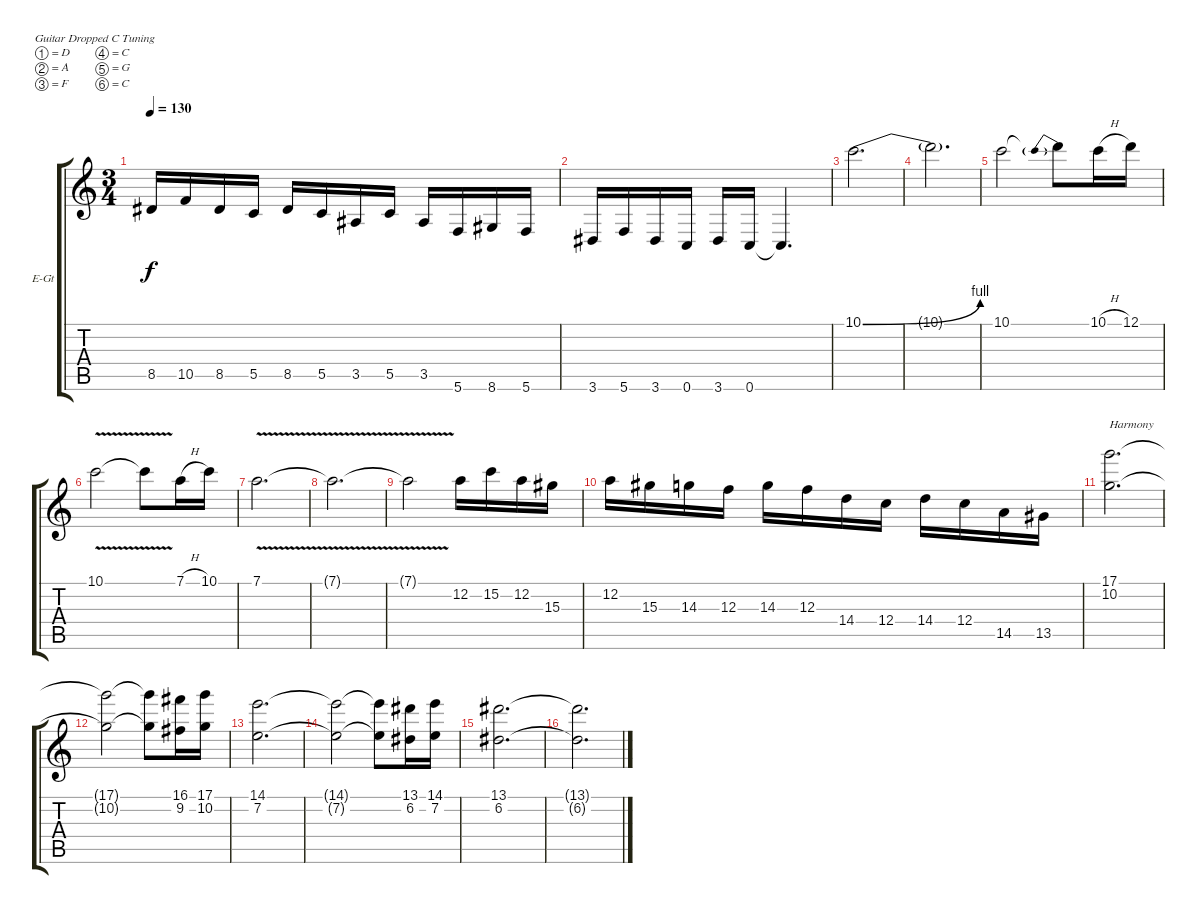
\bracketExtendMode groupsimilarinstruments
\firstSystemTrackNameOrientation horizontal
\otherSystemsTrackNameOrientation horizontal
\track ("Brent Hinds" "E-Gt") {instrument overdrivenguitar}
\staff {score tabs}
\tuning (D4 A3 F3 C3 G2 C2)
\ts (3 4)
\tempo 130
\clef g2
\ks c
8.5.16{dy f} 10.5.16 8.5.16 5.5.16 8.5.16 5.5.16 3.5.16 5.5.16 3.5.16 5.6.16 8.6.16 5.6.16 |
3.6.16 5.6.16 3.6.16 0.6.16 3.6.16 0.6.16 0.6{t}.4{d} |
10.1{be (bend 0 0 60 4)}.2{d} |
10.1{t}.2{d} |
10.1.2 10.1{be (prebend 0 4 60 4) t}.8 10.1{h}.16 12.1.16 |
10.1{v}.2 10.1{v t}.8 7.1{h}.16 10.1.16 |
7.1{v}.2{d} |
7.1{v t}.2{d} |
7.1{v t}.2 12.2.16 15.2.16 12.2.16 15.3.16 |
12.2.16 15.3.16 14.3.16 12.3.16 14.3.16 12.3.16 14.4.16 12.4.16 14.4.16 12.4.16 14.5.16 13.5.16 |
(17.1 10.2).2{d txt "Harmony"} |
(17.1{t} 10.2{t}).2 (17.1{t} 10.2{t}).8 (16.1 9.2).16 (17.1 10.2).16 |
(14.1 7.2).2{d} |
(14.1{t} 7.2{t}).2 (14.1{t} 7.2{t}).8 (13.1 6.2).16 (14.1 7.2).16 |
(13.1 6.2).2{d} |
(13.1{t} 6.2{t}).2{d}
